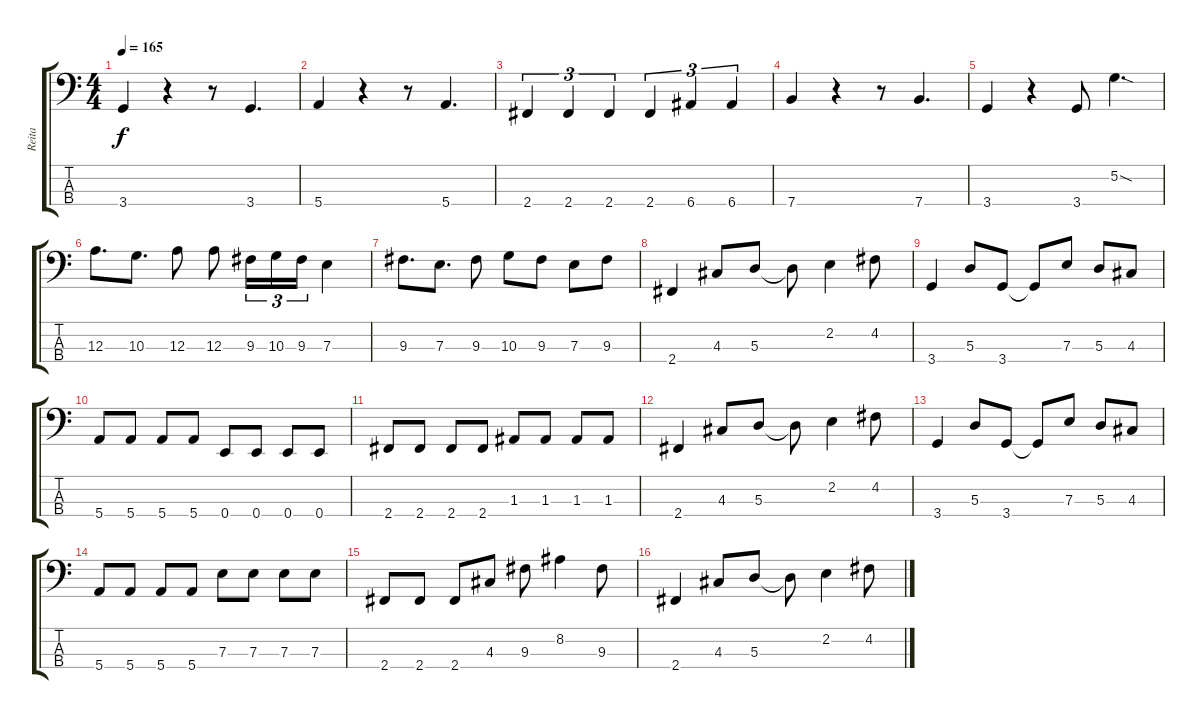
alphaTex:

\track ("Reita" "Reita") {instrument electricbasspick}
\staff {score tabs}
\tuning (G2 D2 A1 E1) {hide}
\ts (4 4)
\tempo 165
\clef f4
\ks c
3.4.4{dy f} r.4 r.8 3.4.4{d} |
5.4.4 r.4 r.8 5.4.4{d} |
2.4.4{tu (3 2)} 2.4.4{tu (3 2)} 2.4.4{tu (3 2)} 2.4.4{tu (3 2)} 6.4.4{tu (3 2)} 6.4.4{tu (3 2)} |
7.4.4 r.4 r.8 7.4.4{d} |
3.4.4 r.4 3.4.8 5.2{sod}.4{d} |
12.3.8{d} 10.3.8{d} 12.3.8 12.3.8 9.3.16{tu (3 2)} 10.3.16{tu (3 2)} 9.3.16{tu (3 2)} 7.3.4 |
9.3.8{d} 7.3.8{d} 9.3.8 10.3.8 9.3.8 7.3.8 9.3.8 |
2.4.4 4.3.8 5.3.8 5.3{t}.8 2.2.4 4.2.8 |
3.4.4 5.3.8 3.4.8 3.4{t}.8 7.3.8 5.3.8 4.3.8 |
5.4.8 5.4.8 5.4.8 5.4.8 0.4.8 0.4.8 0.4.8 0.4.8 |
2.4.8 2.4.8 2.4.8 2.4.8 1.3.8 1.3.8 1.3.8 1.3.8 |
2.4.4 4.3.8 5.3.8 5.3{t}.8 2.2.4 4.2.8 |
3.4.4 5.3.8 3.4.8 3.4{t}.8 7.3.8 5.3.8 4.3.8 |
5.4.8 5.4.8 5.4.8 5.4.8 7.3.8 7.3.8 7.3.8 7.3.8 |
2.4.8 2.4.8 2.4.8 4.3.8 9.3.8 8.2.4 9.3.8 |
2.4.4 4.3.8 5.3.8 5.3{t}.8 2.2.4 4.2.8
